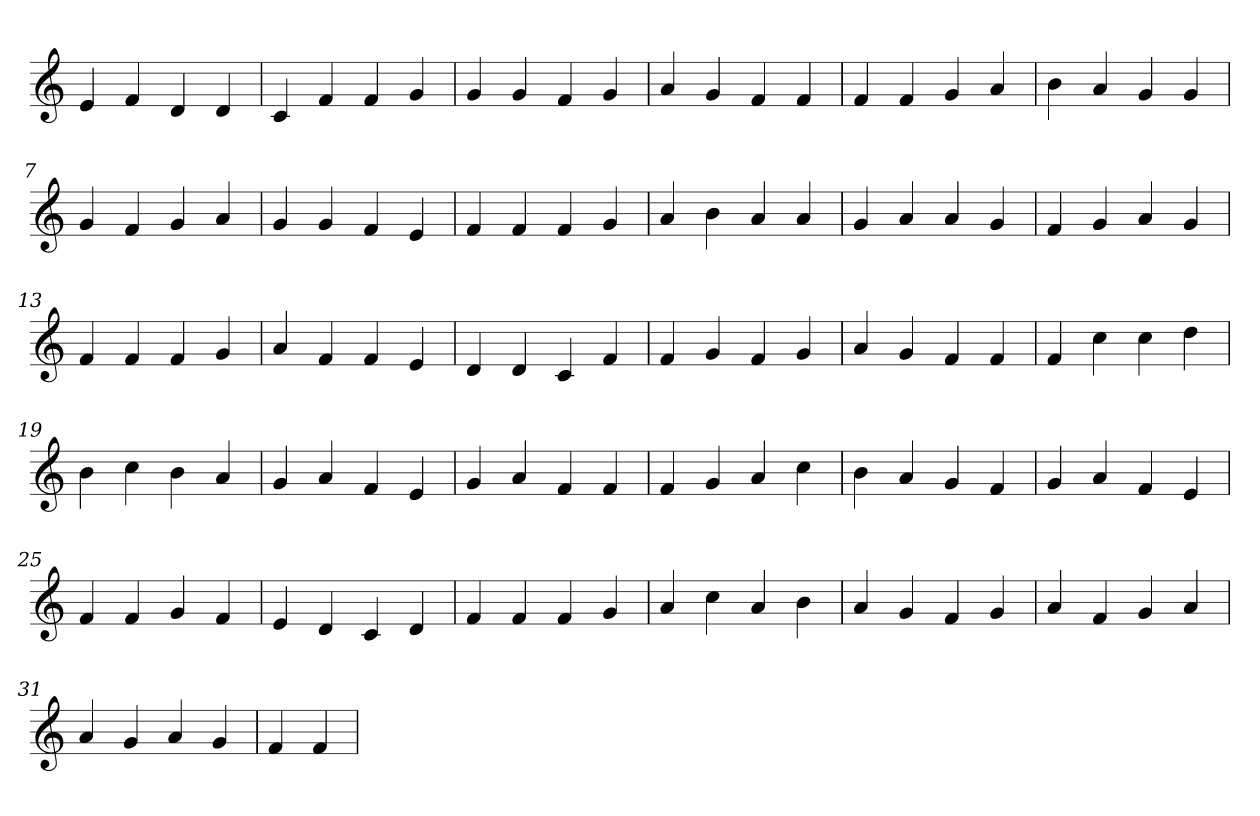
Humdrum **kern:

**kern
*part1
*staff1
*clefG2
=1
4e
4f
4d
4d
=2
4c
4f
4f
4g
=3
4g
4g
4f
4g
=4
4a
4g
4f
4f
=5
4f
4f
4g
4a
=6
4b
4a
4g
4g
=7
4g
4f
4g
4a
=8
4g
4g
4f
4e
=9
4f
4f
4f
4g
=10
4a
4b
4a
4a
=11
4g
4a
4a
4g
=12
4f
4g
4a
4g
=13
4f
4f
4f
4g
=14
4a
4f
4f
4e
=15
4d
4d
4c
4f
=16
4f
4g
4f
4g
=17
4a
4g
4f
4f
=18
4f
4cc
4cc
4dd
=19
4b
4cc
4b
4a
=20
4g
4a
4f
4e
=21
4g
4a
4f
4f
=22
4f
4g
4a
4cc
=23
4b
4a
4g
4f
=24
4g
4a
4f
4e
=25
4f
4f
4g
4f
=26
4e
4d
4c
4d
=27
4f
4f
4f
4g
=28
4a
4cc
4a
4b
=29
4a
4g
4f
4g
=30
4a
4f
4g
4a
=31
4a
4g
4a
4g
=32
4f
4f
=
*-
